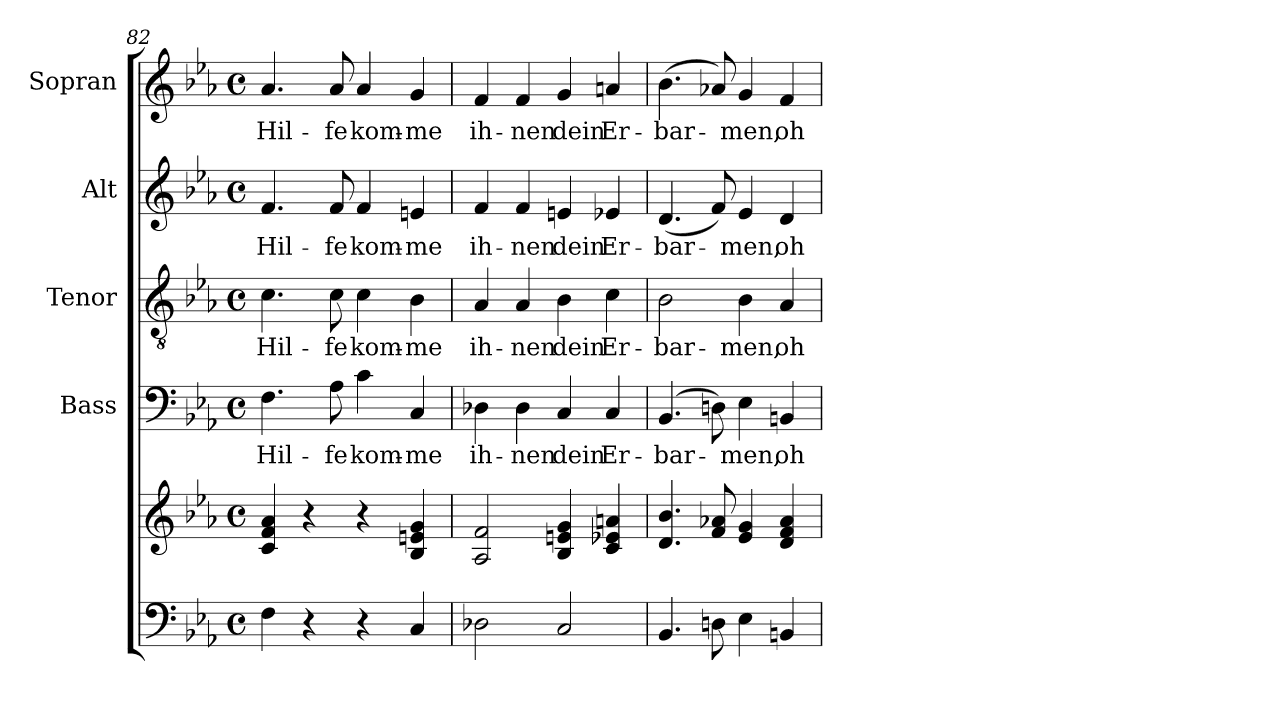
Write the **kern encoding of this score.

**kern	**kern	**kern	**text	**kern	**text	**kern	**text	**kern	**text
*part5	*part5	*part4	*part4	*part3	*part3	*part2	*part2	*part1	*part1
*staff6	*staff5	*staff4	*staff4	*staff3	*staff3	*staff2	*staff2	*staff1	*staff1
*	*	*I"Bass	*	*I"Tenor	*	*I"Alt	*	*I"Sopran	*
*	*	*I'B.	*	*I'T.	*	*I'A.	*	*I'S.	*
*clefF4	*clefG2	*clefF4	*	*clefGv2	*	*clefG2	*	*clefG2	*
*k[b-e-a-]	*k[b-e-a-]	*k[b-e-a-]	*	*k[b-e-a-]	*	*k[b-e-a-]	*	*k[b-e-a-]	*
*E-:	*E-:	*E-:	*	*E-:	*	*E-:	*	*E-:	*
*M4/4	*M4/4	*M4/4	*	*M4/4	*	*M4/4	*	*M4/4	*
*met(c)	*met(c)	*met(c)	*	*met(c)	*	*met(c)	*	*met(c)	*
=82	=82	=82	=82	=82	=82	=82	=82	=82	=82
!	!	!	!LO:LY:b	!	!LO:LY:b	!	!LO:LY:b	!	!LO:LY:b
4F\	4c/ 4f/ 4a-/	4.F\	Hil-	4.c\	Hil-	4.f/	Hil-	4.a-/	Hil-
4r	4r	.	.	.	.	.	.	.	.
!	!	!	!LO:LY:b	!	!LO:LY:b	!	!LO:LY:b	!	!LO:LY:b
.	.	8A-\	-fe	8c\	-fe	8f/	-fe	8a-/	-fe
!	!	!	!LO:LY:b	!	!LO:LY:b	!	!LO:LY:b	!	!LO:LY:b
4r	4r	4c\	kom-	4c\	kom-	4f/	kom-	4a-/	kom-
!	!	!	!LO:LY:b	!	!LO:LY:b	!	!LO:LY:b	!	!LO:LY:b
4C/	4B-/ 4en/ 4g/	4C/	-me	4B-\	-me	4en/	-me	4g/	-me
=83	=83	=83	=83	=83	=83	=83	=83	=83	=83
!	!	!	!LO:LY:b	!	!LO:LY:b	!	!LO:LY:b	!	!LO:LY:b
2D-X\	2A-/ 2f/	4D-X\	ih-	4A-/	ih-	4f/	ih-	4f/	ih-
!	!	!	!LO:LY:b	!	!LO:LY:b	!	!LO:LY:b	!	!LO:LY:b
.	.	4D-\	-nen	4A-/	-nen	4f/	-nen	4f/	-nen
!	!	!	!LO:LY:b	!	!LO:LY:b	!	!LO:LY:b	!	!LO:LY:b
2C/	4B-/ 4en/ 4g/	4C/	dein	4B-\	dein	4en/	dein	4g/	dein
!	!	!	!LO:LY:b	!	!LO:LY:b	!	!LO:LY:b	!	!LO:LY:b
.	4c/ 4e-X/ 4an/	4C/	Er-	4c\	Er-	4e-X/	Er-	4an/	Er-
=84	=84	=84	=84	=84	=84	=84	=84	=84	=84
!	!	!	!LO:LY:b	!	!LO:LY:b	!	!LO:LY:b	!	!LO:LY:b
4.BB-/	4.d/ 4.b-/	(4.BB-/	-bar-	2B-\	-bar-	(<4.d/	-bar-	(>4.b-\	-bar-
8Dn\	8f/ 8a-X/	8Dn\)	.	.	.	8f/)	.	8a-X/)	.
!	!	!	!LO:LY:b	!	!LO:LY:b	!	!LO:LY:b	!	!LO:LY:b
4E-\	4e-/ 4g/	4E-\	-men,	4B-\	-men,	4e-/	-men,	4g/	-men,
!	!	!	!LO:LY:b	!	!LO:LY:b	!	!LO:LY:b	!	!LO:LY:b
4BBn/	4d/ 4f/ 4a-/	4BBn/	oh	4A-/	oh	4d/	oh	4f/	oh
=	=	=	=	=	=	=	=	=	=
*-	*-	*-	*-	*-	*-	*-	*-	*-	*-
